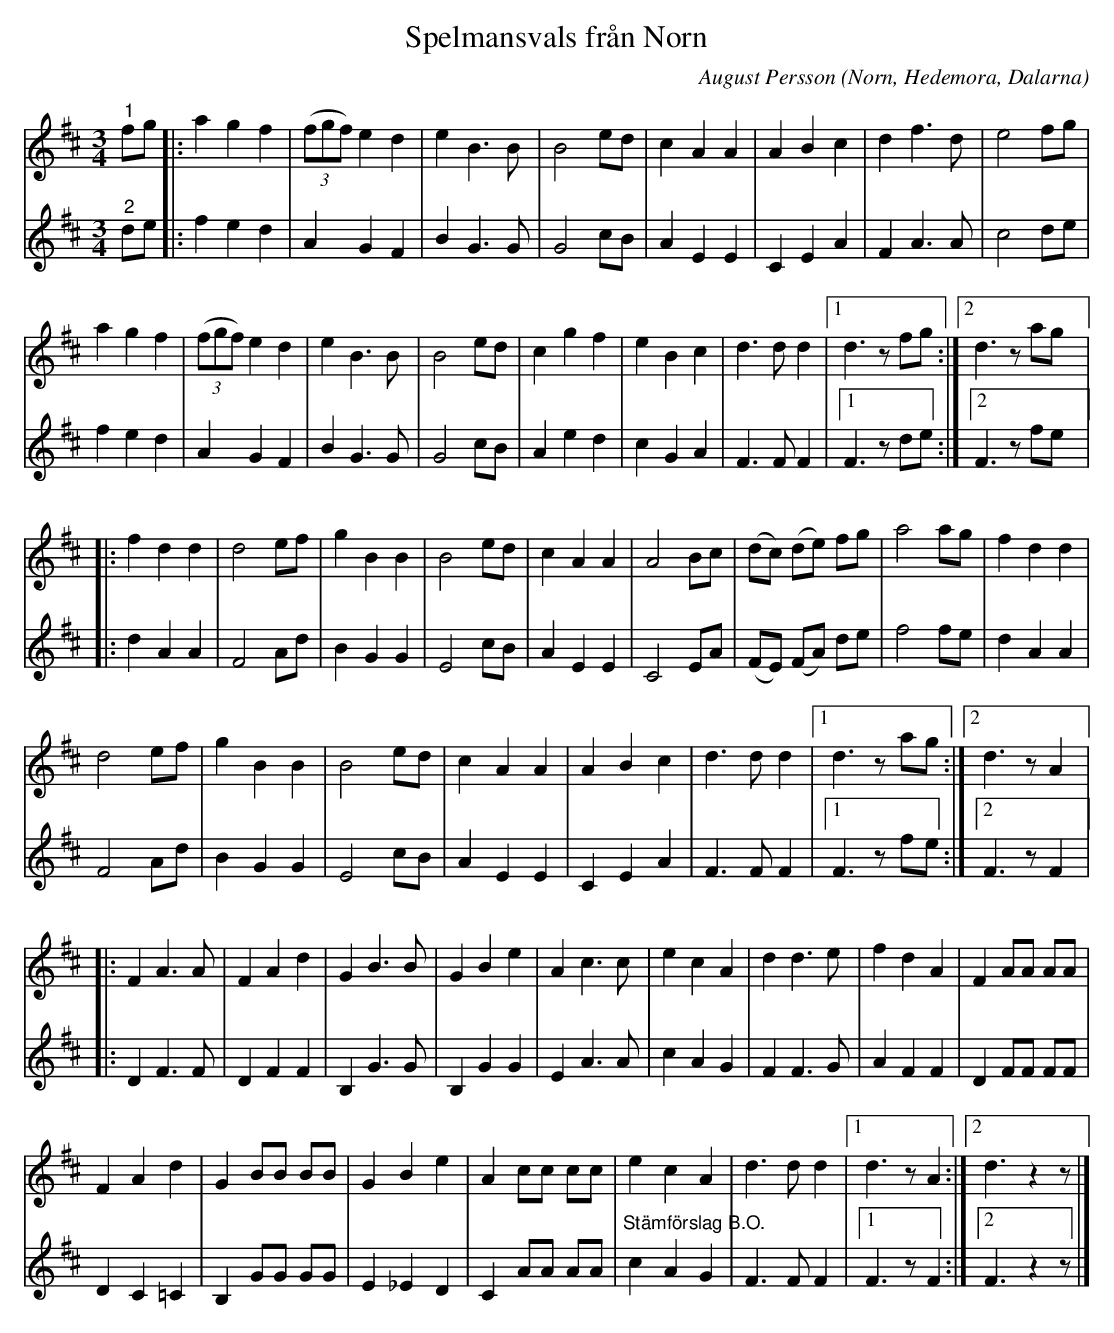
X:1
T:Spelmansvals från Norn
C:August Persson
O:Norn, Hedemora, Dalarna
L:1/8
M:3/4
K:D
V:1
"^1" fg |: a2 g2 f2 | (3(fgf) e2 d2 | e2 B3 B | B4 ed | c2 A2 A2 | A2 B2 c2 | d2 f3 d | e4 fg |
a2 g2 f2 | (3(fgf) e2 d2 | e2 B3 B | B4 ed | c2 g2 f2 | e2 B2 c2 | d3 d d2 |1 d3 z fg :|2 d3 z ag |:
f2 d2 d2 | d4 ef | g2 B2 B2 | B4 ed | c2 A2 A2 | A4 Bc | (dc) (de) fg | a4 ag | f2 d2 d2 |
d4 ef | g2 B2 B2 | B4 ed | c2 A2 A2 | A2 B2 c2 | d3 d d2 |1 d3 z ag :|2 d3 z A2 |:
F2 A3 A | F2 A2 d2 | G2 B3 B | G2 B2 e2 | A2 c3 c | e2 c2 A2 | d2 d3 e | f2 d2 A2 | F2 AA AA |
F2 A2 d2 | G2 BB BB | G2 B2 e2 | A2 cc cc | e2 c2 A2 | d3 d d2 |1 d3 z A2 :|2 d3 z2 z |]
V:2
"^2" de |: f2 e2 d2 | A2 G2 F2 | B2 G3 G | G4 cB | A2 E2 E2 | C2 E2 A2 | F2 A3 A | c4 de |
f2 e2 d2 | A2 G2 F2 | B2 G3 G | G4 cB | A2 e2 d2 | c2 G2 A2 | F3 F F2 |1 F3 z de :|2 F3 z fe |:
d2 A2 A2 | F4 Ad | B2 G2 G2 | E4 cB | A2 E2 E2 | C4 EA | (FE) (FA) de | f4 fe | d2 A2 A2 | F4 Ad |
B2 G2 G2 | E4 cB | A2 E2 E2 | C2 E2 A2 | F3 F F2 |1 F3 z fe :|2 F3 z F2 |:
D2 F3 F | D2 F2 F2 | B,2 G3 G | B,2 G2 G2 | E2 A3 A | c2 A2 G2 | F2 F3 G | A2 F2 F2 | D2 FF FF | D2 C2 =C2 |
B,2 GG GG | E2 _E2 D2 | C2 AA AA | "^Stämförslag B.O." c2 A2 G2 | F3 F F2 |1 F3 z F2 :|2 F3 z2 z |]
